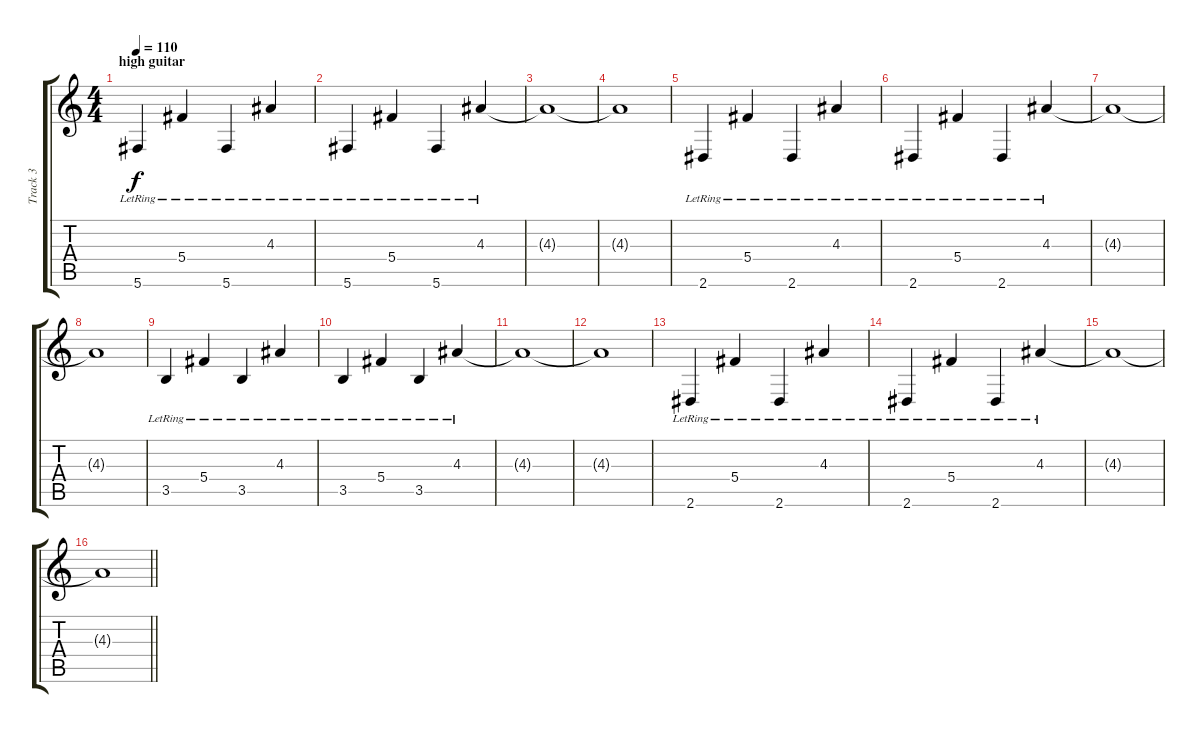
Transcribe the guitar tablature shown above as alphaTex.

\track ("Track 3" "Track 3") {instrument electricguitarjazz}
\staff {score tabs}
\tuning (Eb4 Bb3 Gb3 Db3 Ab2 Db2) {hide}
\ts (4 4)
\section ("" "high guitar")
\tempo 110
\clef g2
\ks c
5.6{lr}.4{dy f} 5.4{lr}.4 5.6{lr}.4 4.3{lr}.4 |
5.6{lr}.4 5.4{lr}.4 5.6{lr}.4 4.3{lr}.4 |
4.3{t}.1 |
4.3{t}.1 |
2.6{lr}.4 5.4{lr}.4 2.6{lr}.4 4.3{lr}.4 |
2.6{lr}.4 5.4{lr}.4 2.6{lr}.4 4.3{lr}.4 |
4.3{t}.1 |
4.3{t}.1 |
3.5{lr}.4 5.4{lr}.4 3.5{lr}.4 4.3{lr}.4 |
3.5{lr}.4 5.4{lr}.4 3.5{lr}.4 4.3{lr}.4 |
4.3{t}.1 |
4.3{t}.1 |
2.6{lr}.4 5.4{lr}.4 2.6{lr}.4 4.3{lr}.4 |
2.6{lr}.4 5.4{lr}.4 2.6{lr}.4 4.3{lr}.4 |
4.3{t}.1 |
\barLineRight lightlight
4.3{t}.1
